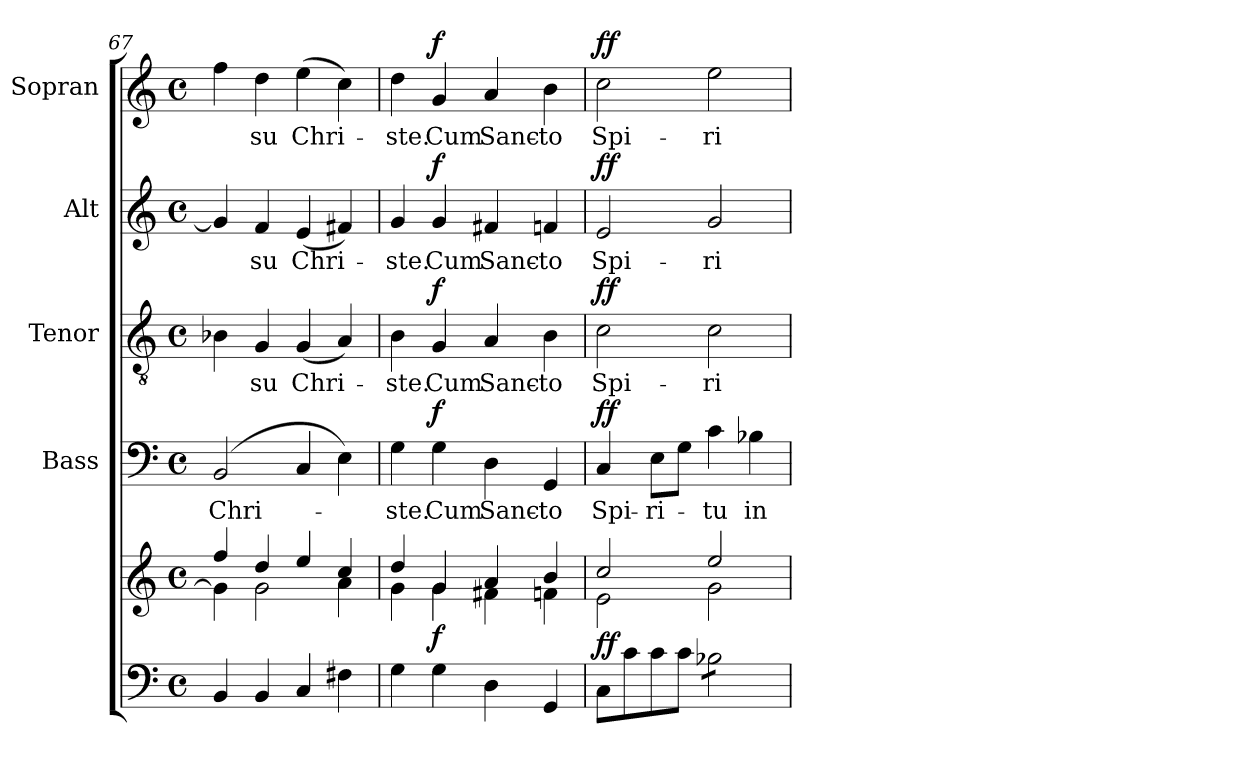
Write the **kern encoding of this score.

**kern	**kern	**dynam	**kern	**text	**dynam	**kern	**text	**dynam	**kern	**text	**dynam	**kern	**text	**dynam
*part5	*part5	*part5	*part4	*part4	*part4	*part3	*part3	*part3	*part2	*part2	*part2	*part1	*part1	*part1
*staff6	*staff5	*staff5/6	*staff4	*staff4	*staff4	*staff3	*staff3	*staff3	*staff2	*staff2	*staff2	*staff1	*staff1	*staff1
*	*	*	*I"Bass	*	*	*I"Tenor	*	*	*I"Alt	*	*	*I"Sopran	*	*
*	*	*	*I'B.	*	*	*I'T.	*	*	*I'A.	*	*	*I'S.	*	*
*clefF4	*clefG2	*	*clefF4	*	*	*clefGv2	*	*	*clefG2	*	*	*clefG2	*	*
*k[]	*k[]	*	*k[]	*	*	*k[]	*	*	*k[]	*	*	*k[]	*	*
*C:	*C:	*	*C:	*	*	*C:	*	*	*C:	*	*	*C:	*	*
*M4/4	*M4/4	*	*M4/4	*	*	*M4/4	*	*	*M4/4	*	*	*M4/4	*	*
*met(c)	*met(c)	*	*met(c)	*	*	*met(c)	*	*	*met(c)	*	*	*met(c)	*	*
=67	=67	=67	=67	=67	=67	=67	=67	=67	=67	=67	=67	=67	=67	=67
*	*^	*	*	*	*	*	*	*	*	*	*	*	*	*
!	!	!	!	!	!LO:LY:b	!	!	!	!	!	!	!	!	!	!
4BB/	4ff/	4g\]	.	(2BB/	Chri-	.	4B-X\	.	.	4g/]	.	.	4ff\	.	.
!	!	!	!	!	!	!	!	!LO:LY:b	!	!	!LO:LY:b	!	!	!LO:LY:b	!
4BB/	4dd/	2g\	.	.	.	.	4G/	-su	.	4f/	-su	.	4dd\	-su	.
!	!	!	!	!	!	!	!	!LO:LY:b	!	!	!LO:LY:b	!	!	!LO:LY:b	!
4C/	4ee/	.	.	4C/	.	.	(<4G/	Chri-	.	(<4e/	Chri-	.	(>4ee\	Chri-	.
4F#X\	4cc/	4a\	.	4E\)	.	.	4A/)	.	.	4f#X/)	.	.	4cc\)	.	.
=68	=68	=68	=68	=68	=68	=68	=68	=68	=68	=68	=68	=68	=68	=68	=68
!	!	!	!	!	!LO:LY:b	!	!	!LO:LY:b	!	!	!LO:LY:b	!	!	!LO:LY:b	!
4G\	4dd/	4g\	.	4G\	-ste.	.	4B\	-ste.	.	4g/	-ste.	.	4dd\	-ste.	.
!	!	!	!LO:DY:b	!	!LO:LY:b	!LO:DY:a	!	!LO:LY:b	!LO:DY:a	!	!LO:LY:b	!LO:DY:a	!	!LO:LY:b	!LO:DY:a
4G\	4g/	4g\	f	4G\	Cum	f	4G/	Cum	f	4g/	Cum	f	4g/	Cum	f
!	!	!	!	!	!LO:LY:b	!	!	!LO:LY:b	!	!	!LO:LY:b	!	!	!LO:LY:b	!
4D\	4a/	4f#X\	.	4D\	Sanc-	.	4A/	Sanc-	.	4f#X/	Sanc-	.	4a/	Sanc-	.
!	!	!	!	!	!LO:LY:b	!	!	!LO:LY:b	!	!	!LO:LY:b	!	!	!LO:LY:b	!
4GG/	4b/	4fn\	.	4GG/	-to	.	4B\	-to	.	4fn/	-to	.	4b\	-to	.
=69	=69	=69	=69	=69	=69	=69	=69	=69	=69	=69	=69	=69	=69	=69	=69
!	!	!	!LO:DY:b	!	!LO:LY:b	!LO:DY:a	!	!LO:LY:b	!LO:DY:a	!	!LO:LY:b	!LO:DY:a	!	!LO:LY:b	!LO:DY:a
8C\L	2cc/	2e\	ff	4C/	Spi-	ff	2c\	Spi-	ff	2e/	Spi-	ff	2cc\	Spi-	ff
8c\	.	.	.	.	.	.	.	.	.	.	.	.	.	.	.
!	!	!	!	!	!LO:LY:b	!	!	!	!	!	!	!	!	!	!
8c\	.	.	.	8E\L	-ri-	.	.	.	.	.	.	.	.	.	.
8c\J	.	.	.	8G\J	.	.	.	.	.	.	.	.	.	.	.
!	!	!	!	!	!LO:LY:b	!	!	!LO:LY:b	!	!	!LO:LY:b	!	!	!LO:LY:b	!
*tremolo	*	*	*	*	*	*	*	*	*	*	*	*	*	*	*
8B-X\L	2ee/	2g\	.	4c\	-tu	.	2c\	-ri-	.	2g/	-ri-	.	2ee\	-ri-	.
8B-X\	.	.	.	.	.	.	.	.	.	.	.	.	.	.	.
!	!	!	!	!	!LO:LY:b	!	!	!	!	!	!	!	!	!	!
8B-X\	.	.	.	4B-X\	in	.	.	.	.	.	.	.	.	.	.
8B-X\J	.	.	.	.	.	.	.	.	.	.	.	.	.	.	.
*Xtremolo	*	*	*	*	*	*	*	*	*	*	*	*	*	*	*
*	*v	*v	*	*	*	*	*	*	*	*	*	*	*	*	*
=	=	=	=	=	=	=	=	=	=	=	=	=	=	=
*-	*-	*-	*-	*-	*-	*-	*-	*-	*-	*-	*-	*-	*-	*-
